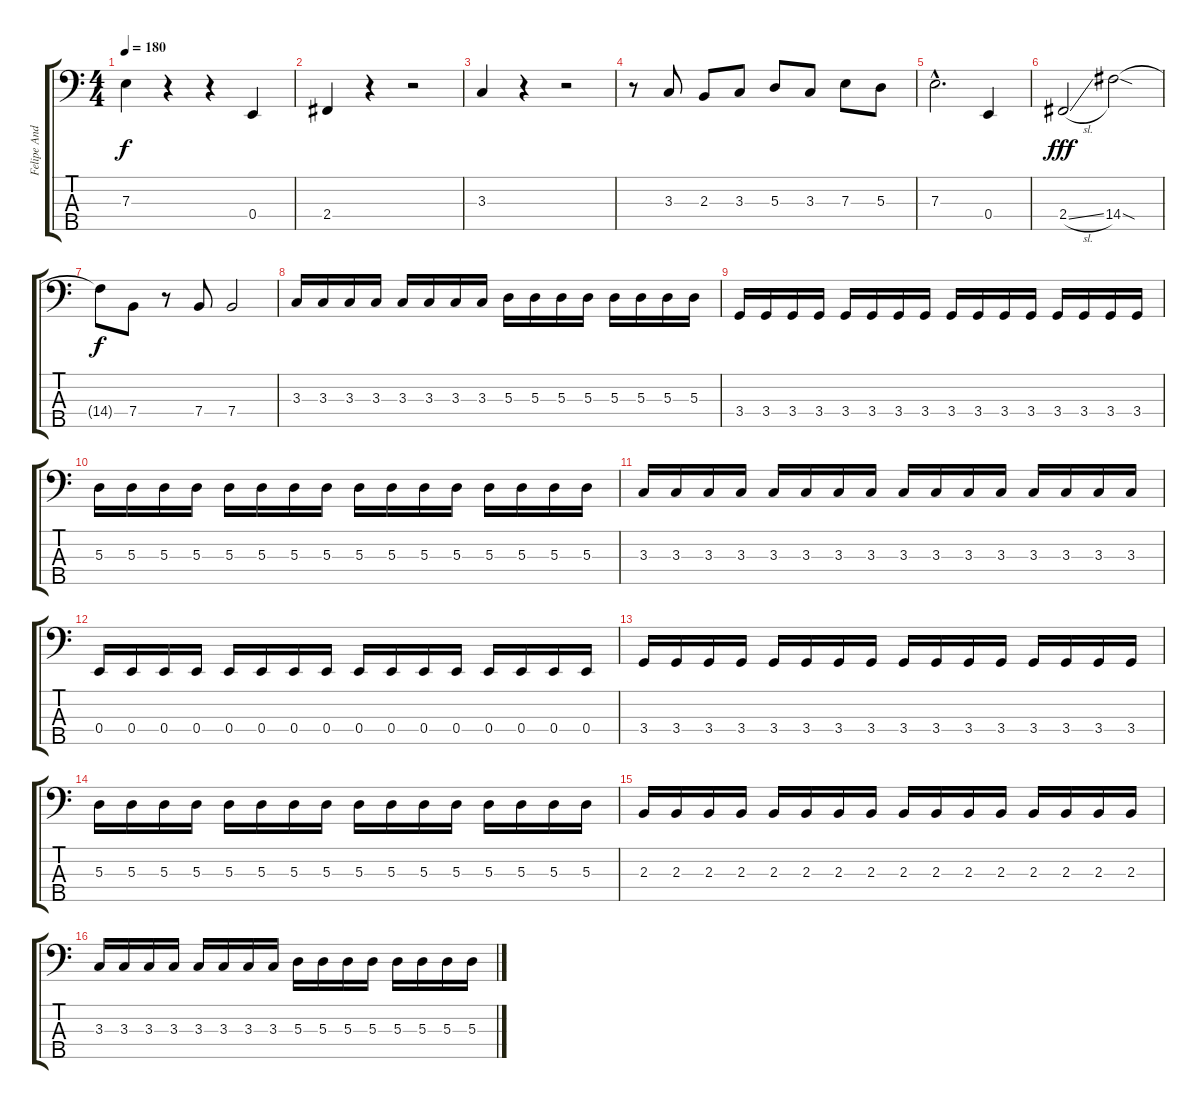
\track ("Felipe Andreoli" "Felipe And") {instrument electricbassfinger}
\staff {score tabs}
\tuning (G2 D2 A1 E1 B0) {hide}
\ts (4 4)
\tempo 180
\clef f4
\ks c
7.3.4{dy f} r.4 r.4 0.4.4 |
2.4.4 r.4 r.2 |
3.3.4 r.4 r.2 |
r.8 3.3.8 2.3.8 3.3.8 5.3.8 3.3.8 7.3.8 5.3.8 |
7.3{hac}.2{d} 0.4.4 |
2.4{sl}.2{dy fff} 14.4{sod}.2 |
14.4{t}.8{dy f} 7.4.8 r.8 7.4.8 7.4.2 |
3.3.16 3.3.16 3.3.16 3.3.16 3.3.16 3.3.16 3.3.16 3.3.16 5.3.16 5.3.16 5.3.16 5.3.16 5.3.16 5.3.16 5.3.16 5.3.16 |
3.4.16 3.4.16 3.4.16 3.4.16 3.4.16 3.4.16 3.4.16 3.4.16 3.4.16 3.4.16 3.4.16 3.4.16 3.4.16 3.4.16 3.4.16 3.4.16 |
5.3.16 5.3.16 5.3.16 5.3.16 5.3.16 5.3.16 5.3.16 5.3.16 5.3.16 5.3.16 5.3.16 5.3.16 5.3.16 5.3.16 5.3.16 5.3.16 |
3.3.16 3.3.16 3.3.16 3.3.16 3.3.16 3.3.16 3.3.16 3.3.16 3.3.16 3.3.16 3.3.16 3.3.16 3.3.16 3.3.16 3.3.16 3.3.16 |
0.4.16 0.4.16 0.4.16 0.4.16 0.4.16 0.4.16 0.4.16 0.4.16 0.4.16 0.4.16 0.4.16 0.4.16 0.4.16 0.4.16 0.4.16 0.4.16 |
3.4.16 3.4.16 3.4.16 3.4.16 3.4.16 3.4.16 3.4.16 3.4.16 3.4.16 3.4.16 3.4.16 3.4.16 3.4.16 3.4.16 3.4.16 3.4.16 |
5.3.16 5.3.16 5.3.16 5.3.16 5.3.16 5.3.16 5.3.16 5.3.16 5.3.16 5.3.16 5.3.16 5.3.16 5.3.16 5.3.16 5.3.16 5.3.16 |
2.3.16 2.3.16 2.3.16 2.3.16 2.3.16 2.3.16 2.3.16 2.3.16 2.3.16 2.3.16 2.3.16 2.3.16 2.3.16 2.3.16 2.3.16 2.3.16 |
3.3.16 3.3.16 3.3.16 3.3.16 3.3.16 3.3.16 3.3.16 3.3.16 5.3.16 5.3.16 5.3.16 5.3.16 5.3.16 5.3.16 5.3.16 5.3.16
